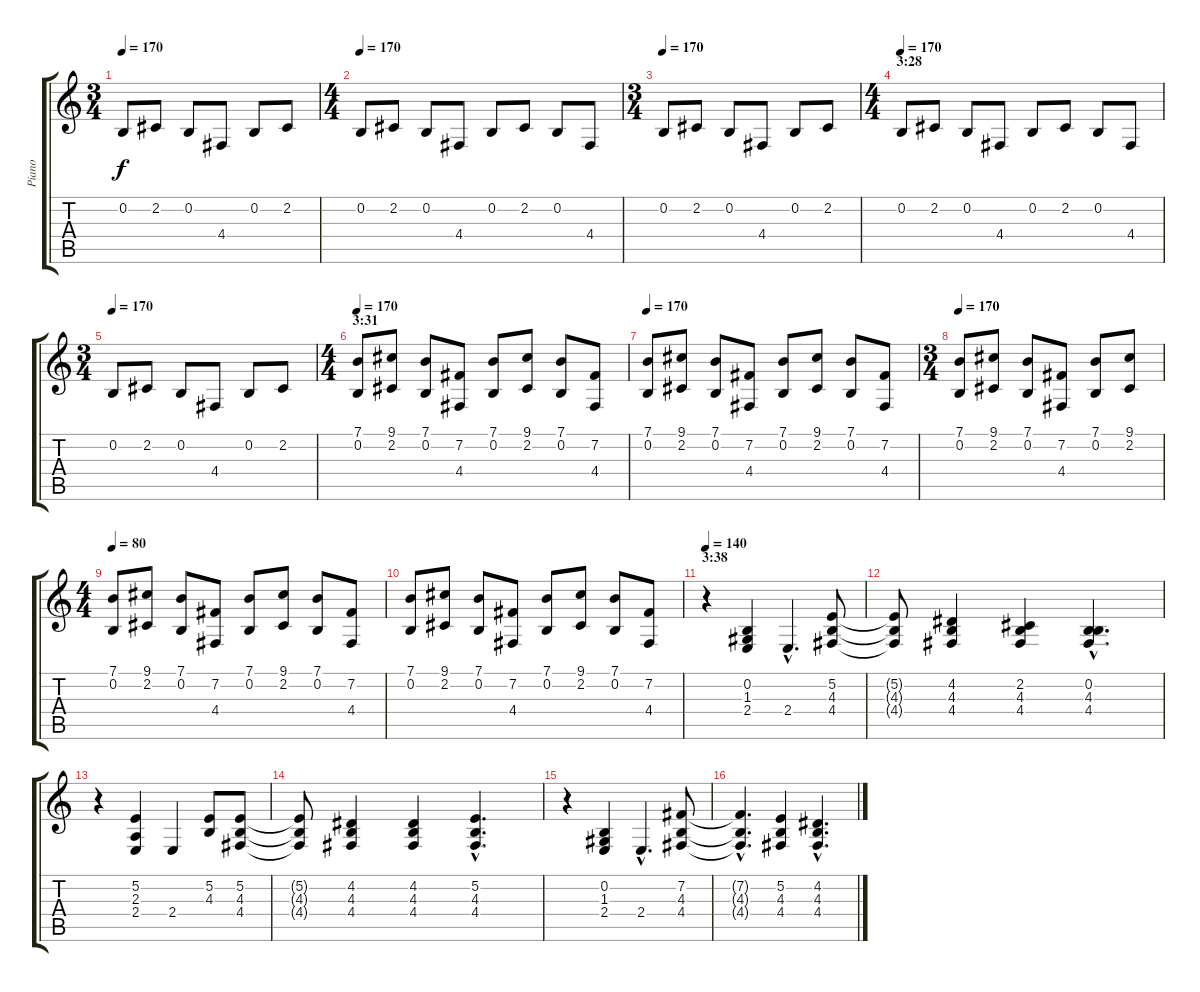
\track ("Piano" "Piano") {instrument acousticgrandpiano}
\staff {score tabs}
\tuning (E4 B3 G3 D3 A2 E2) {hide}
\ts (3 4)
\tempo 170
\clef g2
\ks c
0.2.8{dy f} 2.2.8 0.2.8 4.4.8 0.2.8 2.2.8 |
\ts (4 4)
\tempo 170
0.2.8 2.2.8 0.2.8 4.4.8 0.2.8 2.2.8 0.2.8 4.4.8 |
\ts (3 4)
\tempo 170
0.2.8 2.2.8 0.2.8 4.4.8 0.2.8 2.2.8 |
\ts (4 4)
\section ("" "3:28")
\tempo 170
0.2.8 2.2.8 0.2.8 4.4.8 0.2.8 2.2.8 0.2.8 4.4.8 |
\ts (3 4)
\tempo 170
0.2.8 2.2.8 0.2.8 4.4.8 0.2.8 2.2.8 |
\ts (4 4)
\section ("" "3:31")
\tempo 170
(7.1 0.2).8 (9.1 2.2).8 (7.1 0.2).8 (7.2 4.4).8 (7.1 0.2).8 (9.1 2.2).8 (7.1 0.2).8 (7.2 4.4).8 |
\tempo 170
(7.1 0.2).8 (9.1 2.2).8 (7.1 0.2).8 (7.2 4.4).8 (7.1 0.2).8 (9.1 2.2).8 (7.1 0.2).8 (7.2 4.4).8 |
\ts (3 4)
\tempo 170
(7.1 0.2).8 (9.1 2.2).8 (7.1 0.2).8 (7.2 4.4).8 (7.1 0.2).8 (9.1 2.2).8 |
\ts (4 4)
\tempo 80
(7.1 0.2).8 (9.1 2.2).8 (7.1 0.2).8 (7.2 4.4).8 (7.1 0.2).8 (9.1 2.2).8 (7.1 0.2).8 (7.2 4.4).8 |
(7.1 0.2).8 (9.1 2.2).8 (7.1 0.2).8 (7.2 4.4).8 (7.1 0.2).8 (9.1 2.2).8 (7.1 0.2).8 (7.2 4.4).8 |
\section ("" "3:38")
\tempo 140
r.4 (0.2 1.3 2.4).4 2.4{hac}.4{d} (5.2 4.3 4.4).8 |
(5.2{t} 4.3{t} 4.4{t}).8 (4.2 4.3 4.4).4 (2.2 4.3 4.4).4 (0.2{hac} 4.3{hac} 4.4{hac}).4{d} |
r.4 (5.2 2.3 2.4).4 2.4.4 (5.2 4.3).8 (5.2 4.3 4.4).8 |
(5.2{t} 4.3{t} 4.4{t}).8 (4.2 4.3 4.4).4 (4.2 4.3 4.4).4 (5.2{hac} 4.3{hac} 4.4{hac}).4{d} |
r.4 (0.2 1.3 2.4).4 2.4{hac}.4{d} (7.2 4.3 4.4).8 |
(7.2{hac t} 4.3{hac t} 4.4{hac t}).4{d} (5.2 4.3 4.4).4 (4.2{hac} 4.3{hac} 4.4{hac}).4{d}
